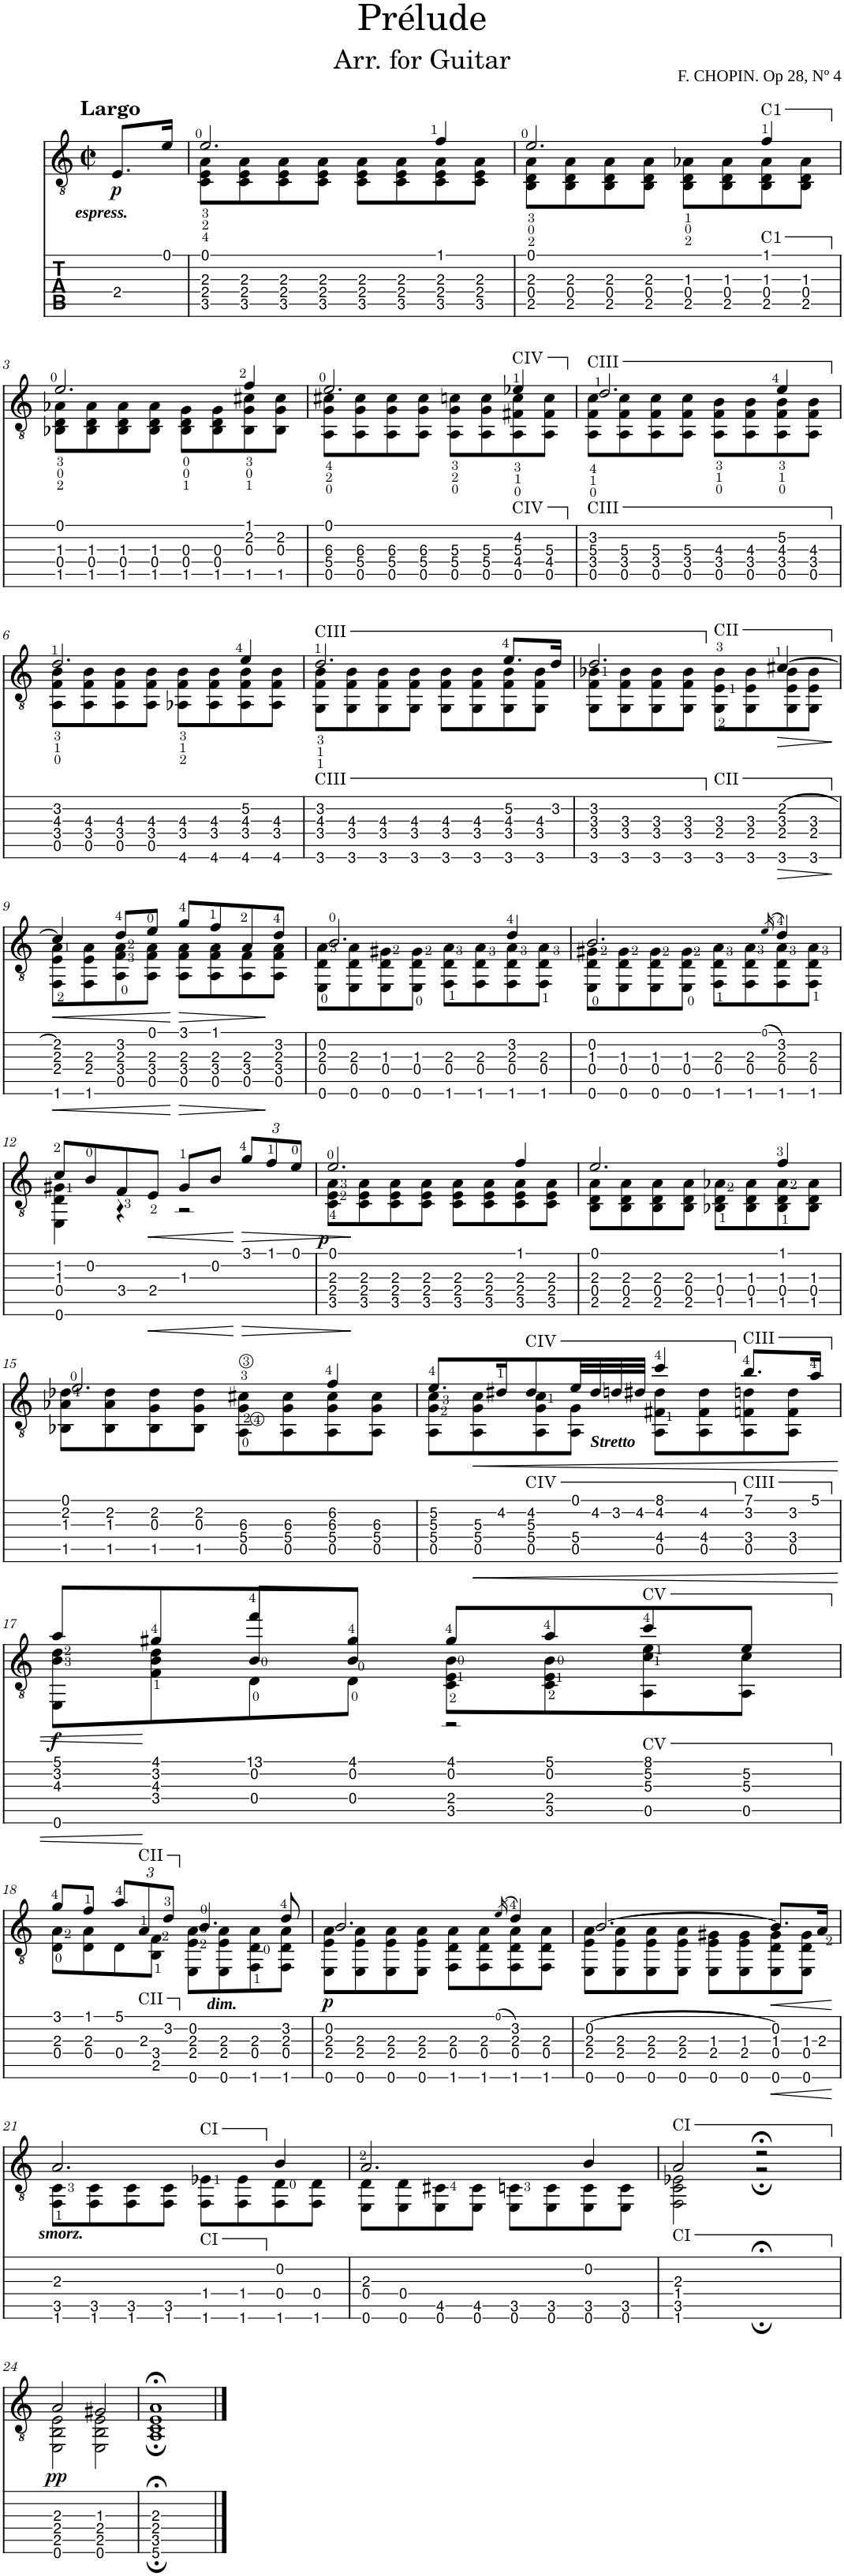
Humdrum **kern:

**kern	**kern	**dynam
*part1	*part1	*part1
*staff2	*staff1	*staff1/2
*I"Guitar	*	*
*I'Guit.	*	*
*stria6	*	*
*	*clefGv2	*
*k[]	*k[]	*
*M2/2	*M2/2	*
*met(c|)	*met(c|)	*
=	=	=
!	!LO:TX:a:B:t=Largo	!
!	!LO:TX:b:Bi:t=espress.	!
!	!	!LO:DY:b
8.EL	8.E/L	p
16e;<Jk	16e;</Jk	.
=1	=1	=1
*stria6	*	*
*^	*^	*
2.e	8C\ 8E\ 8A\L	2.e/	8C\ 8E\ 8A\L	.
.	8C\ 8E\ 8A\	.	8C\ 8E\ 8A\	.
.	8C\ 8E\ 8A\	.	8C\ 8E\ 8A\	.
.	8C\ 8E\ 8A\J	.	8C\ 8E\ 8A\J	.
.	8C\ 8E\ 8A\L	.	8C\ 8E\ 8A\L	.
.	8C\ 8E\ 8A\	.	8C\ 8E\ 8A\	.
4f	8C\ 8E\ 8A\	4f/	8C\ 8E\ 8A\	.
.	8C\ 8E\ 8A\J	.	8C\ 8E\ 8A\J	.
=2	=2	=2	=2	=2
2.e	8BB\ 8D\ 8A\L	2.e/	8BB\ 8D\ 8A\L	.
.	8BB\ 8D\ 8A\	.	8BB\ 8D\ 8A\	.
.	8BB\ 8D\ 8A\	.	8BB\ 8D\ 8A\	.
.	8BB\ 8D\ 8A\J	.	8BB\ 8D\ 8A\J	.
.	8BB\ 8D\ 8A-\L	.	8BB\ 8D\ 8A-X\L	.
.	8BB\ 8D\ 8A-\	.	8BB\ 8D\ 8A-\	.
!	!	!LO:TX:a:t=C1	!	!
!LO:TX:a:t=C1	!	!	!	!
4f	8BB\ 8D\ 8A-\	4f/	8BB\ 8D\ 8A-\	.
.	8BB\ 8D\ 8A-\J	.	8BB\ 8D\ 8A-\J	.
!!LO:LB:g=z	!!
=3	=3	=3	=3	=3
2.e	8BB-\ 8D\ 8A-\L	2.e/	8BB-X\ 8D\ 8A-X\L	.
.	8BB-\ 8D\ 8A-\	.	8BB-\ 8D\ 8A-\	.
.	8BB-\ 8D\ 8A-\	.	8BB-\ 8D\ 8A-\	.
.	8BB-\ 8D\ 8A-\J	.	8BB-\ 8D\ 8A-\J	.
.	8BB-\ 8D\ 8G\L	.	8BB-\ 8D\ 8G\L	.
.	8BB-\ 8D\ 8G\	.	8BB-\ 8D\ 8G\	.
4f	8BB-\ 8G\ 8c#\	4f/	8BB-\ 8G\ 8c#X\	.
.	8BB-\ 8G\ 8c#\J	.	8BB-\ 8G\ 8c#\J	.
=4	=4	=4	=4	=4
2.e	8AA\ 8G\ 8c#\L	2.e/	8AA\ 8G\ 8c#X\L	.
.	8AA\ 8G\ 8c#\	.	8AA\ 8G\ 8c#\	.
.	8AA\ 8G\ 8c#\	.	8AA\ 8G\ 8c#\	.
.	8AA\ 8G\ 8c#\J	.	8AA\ 8G\ 8c#\J	.
.	8AA\ 8G\ 8c\L	.	8AA\ 8G\ 8cn\L	.
.	8AA\ 8G\ 8c\	.	8AA\ 8G\ 8c\	.
!	!	!LO:TX:a:t=CIV	!	!
!LO:TX:a:t=CIV	!	!	!	!
4e-	8AA\ 8F#\ 8c\	4e-X/	8AA\ 8F#X\ 8c\	.
.	8AA\ 8F#\ 8c\J	.	8AA\ 8F#\ 8c\J	.
=5	=5	=5	=5	=5
!	!	!LO:TX:a:t=CIII	!	!
!LO:TX:a:t=CIII	!	!	!	!
2.d	8AA\ 8F\ 8c\L	2.d/	8AA\ 8F\ 8c\L	.
.	8AA\ 8F\ 8c\	.	8AA\ 8F\ 8c\	.
.	8AA\ 8F\ 8c\	.	8AA\ 8F\ 8c\	.
.	8AA\ 8F\ 8c\J	.	8AA\ 8F\ 8c\J	.
.	8AA\ 8F\ 8B\L	.	8AA\ 8F\ 8B\L	.
.	8AA\ 8F\ 8B\	.	8AA\ 8F\ 8B\	.
4e	8AA\ 8F\ 8B\	4e/	8AA\ 8F\ 8B\	.
.	8AA\ 8F\ 8B\J	.	8AA\ 8F\ 8B\J	.
!!LO:LB:g=z	!!
=6	=6	=6	=6	=6
2.d	8AA\ 8F\ 8B\L	2.d/	8AA\ 8F\ 8B\L	.
.	8AA\ 8F\ 8B\	.	8AA\ 8F\ 8B\	.
.	8AA\ 8F\ 8B\	.	8AA\ 8F\ 8B\	.
.	8AA\ 8F\ 8B\J	.	8AA\ 8F\ 8B\J	.
.	8AA-\ 8F\ 8B\L	.	8AA-X\ 8F\ 8B\L	.
.	8AA-\ 8F\ 8B\	.	8AA-\ 8F\ 8B\	.
4e	8AA-\ 8F\ 8B\	4e/	8AA-\ 8F\ 8B\	.
.	8AA-\ 8F\ 8B\J	.	8AA-\ 8F\ 8B\J	.
=7	=7	=7	=7	=7
!	!	!LO:TX:a:t=CIII	!	!
!LO:TX:a:t=CIII	!	!	!	!
2.d	8GG\ 8F\ 8B\L	2.d/	8GG\ 8F\ 8B\L	.
.	8GG\ 8F\ 8B\	.	8GG\ 8F\ 8B\	.
.	8GG\ 8F\ 8B\	.	8GG\ 8F\ 8B\	.
.	8GG\ 8F\ 8B\J	.	8GG\ 8F\ 8B\J	.
.	8GG\ 8F\ 8B\L	.	8GG\ 8F\ 8B\L	.
.	8GG\ 8F\ 8B\	.	8GG\ 8F\ 8B\	.
8.eL	8GG\ 8F\ 8B\	8.e/L	8GG\ 8F\ 8B\	.
.	8GG\ 8F\ 8B\J	.	8GG\ 8F\ 8B\J	.
16dJk	.	16d/Jk	.	.
=8	=8	=8	=8	=8
2.d	8GG\ 8F\ 8B-\L	2.d/	8GG\ 8F\ 8B-X\L	.
.	8GG\ 8F\ 8B-\	.	8GG\ 8F\ 8B-\	.
.	8GG\ 8F\ 8B-\	.	8GG\ 8F\ 8B-\	.
.	8GG\ 8F\ 8B-\J	.	8GG\ 8F\ 8B-\J	.
!	!	!	!LO:TX:a:t=CII	!
!	!LO:TX:a:t=CII	!	!	!
.	8GG\ 8E\ 8B-\L	.	8GG\ 8E\ 8B-\L	.
.	8GG\ 8E\ 8B-\	.	8GG\ 8E\ 8B-\	.
!	!	!	!	!LO:HP:b
[4c#	8GG\ 8E\ 8B-\	[4c#X/	8GG\ 8E\ 8B-\	>
.	8GG\ 8E\ 8B-\J	.	8GG\ 8E\ 8B-\J	.
*v	*v	*	*	*
*	*v	*v	*
.	.	]
!!LO:LB:g=z
=9	=9	=9
*^	*	*
!	!	!	!LO:HP:b
*	*	*^	*
4c#]	8FF\ 8E\ 8A\L	4c#/]	8FF\ 8E\ 8A\L	<
.	8FF\ 8E\ 8A\	.	8FF\ 8E\ 8A\	.
8dL	8AA\ 8F\ 8A\	8d/L	8AA\ 8F\ 8A\	.
8eJ	8AA\ 8F\ 8A\J	8e/J	8AA\ 8F\ 8A\J	.
!	!	!	!	!LO:HP:n=1:b
8gL	8AA\ 8F\ 8A\L	8g/L	8AA\ 8F\ 8A\L	[ >
8f	8AA\ 8F\ 8A\	8f/	8AA\ 8F\ 8A\	.
8A	8AA\ 8F\	8A/	8AA\ 8F\	.
8dJ	8AA\ 8F\ 8A\J	8d/J	8AA\ 8F\ 8A\J	]
=10	=10	=10	=10	=10
2.B	8EE\ 8D\ 8A\L	2.B/	8EE\ 8D\ 8A\L	.
.	8EE\ 8D\ 8A\	.	8EE\ 8D\ 8A\	.
.	8EE\ 8D\ 8G#\	.	8EE\ 8D\ 8G#X\	.
.	8EE\ 8D\ 8G#\J	.	8EE\ 8D\ 8G#\J	.
.	8FF\ 8D\ 8A\L	.	8FF\ 8D\ 8A\L	.
.	8FF\ 8D\ 8A\	.	8FF\ 8D\ 8A\	.
4d	8FF\ 8D\ 8A\	4d/	8FF\ 8D\ 8A\	.
.	8FF\ 8D\ 8A\J	.	8FF\ 8D\ 8A\J	.
=11	=11	=11	=11	=11
2.B	8EE\ 8D\ 8G#\L	2.B/	8EE\ 8D\ 8G#X\L	.
.	8EE\ 8D\ 8G#\	.	8EE\ 8D\ 8G#\	.
.	8EE\ 8D\ 8G#\	.	8EE\ 8D\ 8G#\	.
.	8EE\ 8D\ 8G#\J	.	8EE\ 8D\ 8G#\J	.
.	8FF\ 8D\ 8A\L	.	8FF\ 8D\ 8A\L	.
.	8FF\ 8D\ 8A\	.	8FF\ 8D\ 8A\	.
qe	.	(16qe/	.	.
4d	8FF\ 8D\ 8A\	4d/)	8FF\ 8D\ 8A\	.
.	8FF\ 8D\ 8A\J	.	8FF\ 8D\ 8A\J	.
!!LO:LB:g=z	!!
=12	=12	=12	=12	=12
8cL	4EE 4D 4G#	8c/L	4EE\ 4D\ 4G#X\	.
8B	.	8B/	.	.
8F	4r	8F/	4r	.
!	!	!	!	!LO:HP:b
8EJ	.	8E/J	.	<
8G#L	2r	8G#/L	2r	.
8B	.	8B/J	.	.
*Xbrackettup	*	*Xbrackettup	*	*
!	!	!	!	!LO:HP:n=1:b
12g	.	12g/L	.	[ >
12f	.	12f/	.	.
12eJ	.	12e/J	.	.
=13	=13	=13	=13	=13
!	!	!	!	!LO:DY:b
2.e	8C\ 8E\ 8A\L	2.e/	8C\ 8E\ 8A\L	p
.	8C\ 8E\ 8A\	.	8C\ 8E\ 8A\	]
.	8C\ 8E\ 8A\	.	8C\ 8E\ 8A\	.
.	8C\ 8E\ 8A\J	.	8C\ 8E\ 8A\J	.
.	8C\ 8E\ 8A\L	.	8C\ 8E\ 8A\L	.
.	8C\ 8E\ 8A\	.	8C\ 8E\ 8A\	.
4f	8C\ 8E\ 8A\	4f/	8C\ 8E\ 8A\	.
.	8C\ 8E\ 8A\J	.	8C\ 8E\ 8A\J	.
=14	=14	=14	=14	=14
2.e	8BB\ 8D\ 8A\L	2.e/	8BB\ 8D\ 8A\L	.
.	8BB\ 8D\ 8A\	.	8BB\ 8D\ 8A\	.
.	8BB\ 8D\ 8A\	.	8BB\ 8D\ 8A\	.
.	8BB\ 8D\ 8A\J	.	8BB\ 8D\ 8A\J	.
.	8BB-\ 8D\ 8A-\L	.	8BB-X\ 8D\ 8A-X\L	.
.	8BB-\ 8D\ 8A-\	.	8BB-\ 8D\ 8A-\	.
4f	8BB-\ 8D\ 8A-\	4f/	8BB-\ 8D\ 8A-\	.
.	8BB-\ 8D\ 8A-\J	.	8BB-\ 8D\ 8A-\J	.
!!LO:LB:g=z	!!
=15	=15	=15	=15	=15
2.e	8BB-\ 8A-\ 8d-\L	2.e/	8BB-X\ 8A-X\ 8d-X\L	.
.	8BB-\ 8A-\ 8d-\	.	8BB-\ 8A-\ 8d-\	.
.	8BB-\ 8G\ 8d-\	.	8BB-\ 8G\ 8d-\	.
.	8BB-\ 8G\ 8d-\J	.	8BB-\ 8G\ 8d-\J	.
.	8AA\ 8G\ 8c#\L	.	8AA\ 8G\ 8c#X\L	.
.	8AA\ 8G\ 8c#\	.	8AA\ 8G\ 8c#\	.
4f	8AA\ 8G\ 8c#\	4f/	8AA\ 8G\ 8c#\	.
.	8AA\ 8G\ 8c#\J	.	8AA\ 8G\ 8c#\J	.
=16	=16	=16	=16	=16
8.eL	8AA\ 8G\ 8c\L	8.e/L	8AA\ 8G\ 8c\L	.
!	!	!	!	!LO:HP:b
.	8AA\ 8G\ 8c\	.	8AA\ 8G\ 8c\	<
16d#XK	.	16d#X/K	.	.
!	!	!LO:TX:a:t=CIV	!	!
!LO:TX:a:t=CIV	!	!	!	!
8d#	8AA\ 8G\ 8c\	8d#/	8AA\ 8G\ 8c\	.
32eLL	8AA\ 8G\J	32e/LL	8AA\ 8G\J	.
32d#	.	32d#/	.	.
32d	.	32dn/	.	.
32d#JJJ	.	32d#X/JJJ	.	.
!	!	!LO:TX:b:Bi:t=Stretto	!	!
4cc	8AA\ 8F#\ 8d#\L	4cc/	8AA\ 8F#X\ 8d#\L	.
.	8AA\ 8F#\ 8d#\	.	8AA\ 8F#\ 8d#\	.
!	!	!LO:TX:a:t=CIII	!	!
!LO:TX:a:t=CIII	!	!	!	!
8.bL	8AA\ 8Fn\ 8dn\	8.b/L	8AA\ 8Fn\ 8dn\	.
.	8AA\ 8F\ 8d\J	.	8AA\ 8F\ 8d\J	.
16aJk	.	16a/Jk	.	.
!!LO:LB:g=z
=17	=17	=17	=17	=17
*	*^	*	*^	*
!	!	!	!	!	!	!LO:DY:b
8aL	8EE\ 8B\ 8d\L	4ryy	8a/L	8EE\ 8B\ 8d\L	4ryy	f
8g#	8F\ 8B\ 8d\	.	8g#X/	8F\ 8B\ 8d\	.	[
8B	8D	8ffL	8B/	8D\	8ff/L	.
8g#J	8DJ	8BJ	8g#/J	8D\J	8B/J	.
8g#L	8C\ 8E\ 8B\L	2r	8g#/L	8C\ 8E\ 8B\L	2r	.
8a	8C\ 8E\ 8B\	.	8a/	8C\ 8E\ 8B\	.	.
!	!	!	!LO:TX:a:t=CV	!	!	!
!LO:TX:a:t=CV	!	!	!	!	!	!
8cc	8AA\ 8c\ 8e\	.	8cc/	8AA\ 8c\ 8e\	.	.
8eJ	8AA\ 8c\J	.	8e/J	8AA\ 8c\J	.	.
*	*v	*v	*	*	*	*
*	*	*	*v	*v	*
!!LO:LB:g=z
=18	=18	=18	=18	=18
8gL	8D\ 8A\L	8g/L	8D\ 8A\L	.
8f	8D\ 8A\	8f/J	8D\ 8A\	.
12a	8D	12a/L	8D\	.
!	!	!LO:TX:a:t=CII	!	!
!LO:TX:a:t=CII	!	!	!	!
12A	.	12A/	.	.
.	8BB\ 8F\J	.	8BB\ 8F\J	.
12dJ	.	12d/J	.	.
!	!	!LO:TX:b:Bi:t=dim.	!	!
4.B	8EE\ 8E\ 8A\L	4.B/	8EE\ 8E\ 8A\L	.
.	8EE\ 8E\ 8A\	.	8EE\ 8E\ 8A\	.
.	8FF\ 8D\ 8A\	.	8FF\ 8D\ 8A\	.
8d	8FF\ 8D\ 8A\J	8d/	8FF\ 8D\ 8A\J	.
=19	=19	=19	=19	=19
!	!	!	!	!LO:DY:b
2.B	8EE\ 8E\ 8A\L	2.B/	8EE\ 8E\ 8A\L	p
.	8EE\ 8E\ 8A\	.	8EE\ 8E\ 8A\	.
.	8EE\ 8E\ 8A\	.	8EE\ 8E\ 8A\	.
.	8EE\ 8E\ 8A\J	.	8EE\ 8E\ 8A\J	.
.	8FF\ 8D\ 8A\L	.	8FF\ 8D\ 8A\L	.
.	8FF\ 8D\ 8A\	.	8FF\ 8D\ 8A\	.
qe	.	(16qe/	.	.
4d	8FF\ 8D\ 8A\	4d/)	8FF\ 8D\ 8A\	.
.	8FF\ 8D\ 8A\J	.	8FF\ 8D\ 8A\J	.
=20	=20	=20	=20	=20
[2.B	8EE\ 8E\ 8A\L	[2.B/	8EE\ 8E\ 8A\L	.
.	8EE\ 8E\ 8A\	.	8EE\ 8E\ 8A\	.
.	8EE\ 8E\ 8A\	.	8EE\ 8E\ 8A\	.
.	8EE\ 8E\ 8A\J	.	8EE\ 8E\ 8A\J	.
.	8EE\ 8E\ 8G#\L	.	8EE\ 8E\ 8G#X\L	.
.	8EE\ 8E\ 8G#\	.	8EE\ 8E\ 8G#\	.
!	!	!	!	!LO:HP:b
8.BL]	8EE\ 8D\ 8G#\	8.B/L]	8EE\ 8D\ 8G#\	<
.	8EE\ 8D\ 8G#\J	.	8EE\ 8D\ 8G#\J	.
16AJk	.	16A/Jk	.	.
*v	*v	*	*	*
*	*v	*v	*
.	.	[
!!LO:LB:g=z
=21	=21	=21
*^	*^	*
!	!	!LO:TX:b:Bi:t=smorz.	!	!
2.A	8FF\ 8C\L	2.A/	8FF\ 8C\L	.
.	8FF\ 8C\	.	8FF\ 8C\	.
.	8FF\ 8C\	.	8FF\ 8C\	.
.	8FF\ 8C\J	.	8FF\ 8C\J	.
!	!	!	!LO:TX:a:t=CI	!
!	!LO:TX:a:t=CI	!	!	!
.	8FF\ 8E-\L	.	8FF\ 8E-X\L	.
.	8FF\ 8E-\	.	8FF\ 8E-\	.
4B	8FF\ 8D\	4B/	8FF\ 8D\	.
.	8FF\ 8D\J	.	8FF\ 8D\J	.
=22	=22	=22	=22	=22
2.A	8EE\ 8D\L	2.A/	8EE\ 8D\L	.
.	8EE\ 8D\	.	8EE\ 8D\	.
.	8EE\ 8C#\	.	8EE\ 8C#X\	.
.	8EE\ 8C#\J	.	8EE\ 8C#\J	.
.	8EE\ 8C\L	.	8EE\ 8Cn\L	.
.	8EE\ 8C\	.	8EE\ 8C\	.
4B	8EE\ 8C\	4B/	8EE\ 8C\	.
.	8EE\ 8C\J	.	8EE\ 8C\J	.
=23	=23	=23	=23	=23
!	!	!LO:TX:a:t=CI	!	!
!LO:TX:a:t=CI	!	!	!	!
2A	2FF 2C 2E-	2A/	2FF\ 2C\ 2E-X\	.
2r;<	2r;	2r;<	2r;	.
!!LO:LB:g=z	!!
=24	=24	=24	=24	=24
!	!	!	!	!LO:DY:b
2A	2EE 2BB 2E	2A/	2EE\ 2BB\ 2E\	pp
2G#	2EE 2BB 2E	2G#X/	2EE\ 2BB\ 2E\	.
=25	=25	=25	=25	=25
1A;<	1AA; 1C; 1E;	1A;<	1AA; 1C; 1E;	.
*v	*v	*	*	*
*	*v	*v	*
==	==	==
*-	*-	*-
